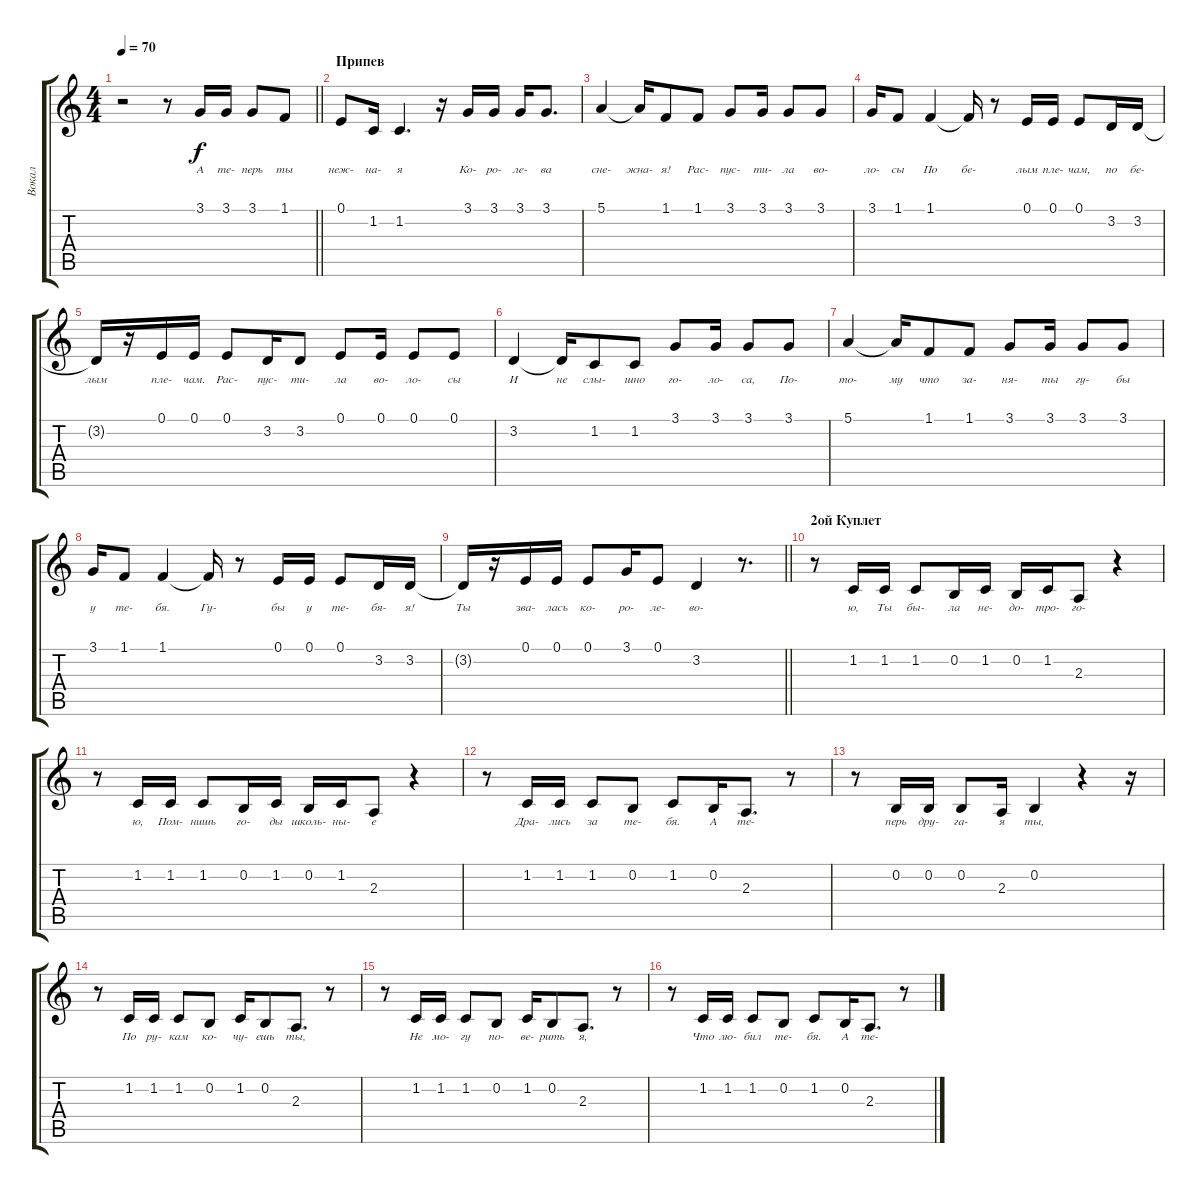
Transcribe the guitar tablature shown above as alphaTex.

\track ("Вокал" "Вокал") {instrument clarinet}
\staff {score tabs}
\tuning (E4 B3 G3 D3 A2 E2) {hide}
\ts (4 4)
\tempo 70
\clef g2
\barLineRight lightlight
\ks c
r.2{dy f} r.8 3.1.16{lyrics (0 "А") lyrics (1 "") lyrics (2 "") lyrics (3 "") lyrics (4 "")} 3.1.16{lyrics (0 "те-") lyrics (1 "") lyrics (2 "") lyrics (3 "") lyrics (4 "")} 3.1.8{lyrics (0 "перь") lyrics (1 "") lyrics (2 "") lyrics (3 "") lyrics (4 "")} 1.1.8{lyrics (0 "ты") lyrics (1 "") lyrics (2 "") lyrics (3 "") lyrics (4 "")} |
\section ("" "Припев")
0.1.8{lyrics (0 "неж-") lyrics (1 "") lyrics (2 "") lyrics (3 "") lyrics (4 "")} 1.2.16{lyrics (0 "на-") lyrics (1 "") lyrics (2 "") lyrics (3 "") lyrics (4 "")} 1.2.4{d lyrics (0 "я") lyrics (1 "") lyrics (2 "") lyrics (3 "") lyrics (4 "")} r.16 3.1.16{lyrics (0 "Ко-") lyrics (1 "") lyrics (2 "") lyrics (3 "") lyrics (4 "")} 3.1.16{lyrics (0 "ро-") lyrics (1 "") lyrics (2 "") lyrics (3 "") lyrics (4 "")} 3.1.16{lyrics (0 "ле-") lyrics (1 "") lyrics (2 "") lyrics (3 "") lyrics (4 "")} 3.1.8{d lyrics (0 "ва") lyrics (1 "") lyrics (2 "") lyrics (3 "") lyrics (4 "")} |
5.1.4{lyrics (0 "сне-") lyrics (1 "") lyrics (2 "") lyrics (3 "") lyrics (4 "")} 5.1{t}.16{lyrics (0 "жна-") lyrics (1 "") lyrics (2 "") lyrics (3 "") lyrics (4 "")} 1.1.8{lyrics (0 "я!") lyrics (1 "") lyrics (2 "") lyrics (3 "") lyrics (4 "")} 1.1.8{lyrics (0 "Рас-") lyrics (1 "") lyrics (2 "") lyrics (3 "") lyrics (4 "")} 3.1.8{lyrics (0 "пус-") lyrics (1 "") lyrics (2 "") lyrics (3 "") lyrics (4 "")} 3.1.16{lyrics (0 "ти-") lyrics (1 "") lyrics (2 "") lyrics (3 "") lyrics (4 "")} 3.1.8{lyrics (0 "ла") lyrics (1 "") lyrics (2 "") lyrics (3 "") lyrics (4 "")} 3.1.8{lyrics (0 "во-") lyrics (1 "") lyrics (2 "") lyrics (3 "") lyrics (4 "")} |
3.1.16{lyrics (0 "ло-") lyrics (1 "") lyrics (2 "") lyrics (3 "") lyrics (4 "")} 1.1.8{lyrics (0 "сы") lyrics (1 "") lyrics (2 "") lyrics (3 "") lyrics (4 "")} 1.1.4{lyrics (0 "По") lyrics (1 "") lyrics (2 "") lyrics (3 "") lyrics (4 "")} 1.1{t}.16{lyrics (0 "бе-") lyrics (1 "") lyrics (2 "") lyrics (3 "") lyrics (4 "")} r.8 0.1.16{lyrics (0 "лым") lyrics (1 "") lyrics (2 "") lyrics (3 "") lyrics (4 "")} 0.1.16{lyrics (0 "пле-") lyrics (1 "") lyrics (2 "") lyrics (3 "") lyrics (4 "")} 0.1.8{lyrics (0 "чам,") lyrics (1 "") lyrics (2 "") lyrics (3 "") lyrics (4 "")} 3.2.16{lyrics (0 "по") lyrics (1 "") lyrics (2 "") lyrics (3 "") lyrics (4 "")} 3.2.16{lyrics (0 "бе-") lyrics (1 "") lyrics (2 "") lyrics (3 "") lyrics (4 "")} |
3.2{t}.16{lyrics (0 "лым") lyrics (1 "") lyrics (2 "") lyrics (3 "") lyrics (4 "")} r.16 0.1.16{lyrics (0 "пле-") lyrics (1 "") lyrics (2 "") lyrics (3 "") lyrics (4 "")} 0.1.16{lyrics (0 "чам.") lyrics (1 "") lyrics (2 "") lyrics (3 "") lyrics (4 "")} 0.1.8{lyrics (0 "Рас-") lyrics (1 "") lyrics (2 "") lyrics (3 "") lyrics (4 "")} 3.2.16{lyrics (0 "пус-") lyrics (1 "") lyrics (2 "") lyrics (3 "") lyrics (4 "")} 3.2.8{lyrics (0 "ти-") lyrics (1 "") lyrics (2 "") lyrics (3 "") lyrics (4 "")} 0.1.8{lyrics (0 "ла") lyrics (1 "") lyrics (2 "") lyrics (3 "") lyrics (4 "")} 0.1.16{lyrics (0 "во-") lyrics (1 "") lyrics (2 "") lyrics (3 "") lyrics (4 "")} 0.1.8{lyrics (0 "ло-") lyrics (1 "") lyrics (2 "") lyrics (3 "") lyrics (4 "")} 0.1.8{lyrics (0 "сы") lyrics (1 "") lyrics (2 "") lyrics (3 "") lyrics (4 "")} |
3.2.4{lyrics (0 "И") lyrics (1 "") lyrics (2 "") lyrics (3 "") lyrics (4 "")} 3.2{t}.16{lyrics (0 "не") lyrics (1 "") lyrics (2 "") lyrics (3 "") lyrics (4 "")} 1.2.8{lyrics (0 "слы-") lyrics (1 "") lyrics (2 "") lyrics (3 "") lyrics (4 "")} 1.2.8{lyrics (0 "шно") lyrics (1 "") lyrics (2 "") lyrics (3 "") lyrics (4 "")} 3.1.8{lyrics (0 "го-") lyrics (1 "") lyrics (2 "") lyrics (3 "") lyrics (4 "")} 3.1.16{lyrics (0 "ло-") lyrics (1 "") lyrics (2 "") lyrics (3 "") lyrics (4 "")} 3.1.8{lyrics (0 "са,") lyrics (1 "") lyrics (2 "") lyrics (3 "") lyrics (4 "")} 3.1.8{lyrics (0 "По-") lyrics (1 "") lyrics (2 "") lyrics (3 "") lyrics (4 "")} |
5.1.4{lyrics (0 "то-") lyrics (1 "") lyrics (2 "") lyrics (3 "") lyrics (4 "")} 5.1{t}.16{lyrics (0 "му") lyrics (1 "") lyrics (2 "") lyrics (3 "") lyrics (4 "")} 1.1.8{lyrics (0 "что") lyrics (1 "") lyrics (2 "") lyrics (3 "") lyrics (4 "")} 1.1.8{lyrics (0 "за-") lyrics (1 "") lyrics (2 "") lyrics (3 "") lyrics (4 "")} 3.1.8{lyrics (0 "ня-") lyrics (1 "") lyrics (2 "") lyrics (3 "") lyrics (4 "")} 3.1.16{lyrics (0 "ты") lyrics (1 "") lyrics (2 "") lyrics (3 "") lyrics (4 "")} 3.1.8{lyrics (0 "гу-") lyrics (1 "") lyrics (2 "") lyrics (3 "") lyrics (4 "")} 3.1.8{lyrics (0 "бы") lyrics (1 "") lyrics (2 "") lyrics (3 "") lyrics (4 "")} |
3.1.16{lyrics (0 "у") lyrics (1 "") lyrics (2 "") lyrics (3 "") lyrics (4 "")} 1.1.8{lyrics (0 "те-") lyrics (1 "") lyrics (2 "") lyrics (3 "") lyrics (4 "")} 1.1.4{lyrics (0 "бя.") lyrics (1 "") lyrics (2 "") lyrics (3 "") lyrics (4 "")} 1.1{t}.16{lyrics (0 "Гу-") lyrics (1 "") lyrics (2 "") lyrics (3 "") lyrics (4 "")} r.8 0.1.16{lyrics (0 "бы") lyrics (1 "") lyrics (2 "") lyrics (3 "") lyrics (4 "")} 0.1.16{lyrics (0 "у") lyrics (1 "") lyrics (2 "") lyrics (3 "") lyrics (4 "")} 0.1.8{lyrics (0 "те-") lyrics (1 "") lyrics (2 "") lyrics (3 "") lyrics (4 "")} 3.2.16{lyrics (0 "бя-") lyrics (1 "") lyrics (2 "") lyrics (3 "") lyrics (4 "")} 3.2.16{lyrics (0 "я!") lyrics (1 "") lyrics (2 "") lyrics (3 "") lyrics (4 "")} |
\barLineRight lightlight
3.2{t}.16{lyrics (0 "Ты") lyrics (1 "") lyrics (2 "") lyrics (3 "") lyrics (4 "")} r.16 0.1.16{lyrics (0 "зва-") lyrics (1 "") lyrics (2 "") lyrics (3 "") lyrics (4 "")} 0.1.16{lyrics (0 "лась") lyrics (1 "") lyrics (2 "") lyrics (3 "") lyrics (4 "")} 0.1.8{lyrics (0 "ко-") lyrics (1 "") lyrics (2 "") lyrics (3 "") lyrics (4 "")} 3.1.16{lyrics (0 "ро-") lyrics (1 "") lyrics (2 "") lyrics (3 "") lyrics (4 "")} 0.1.8{lyrics (0 "ле-") lyrics (1 "") lyrics (2 "") lyrics (3 "") lyrics (4 "")} 3.2.4{lyrics (0 "во-") lyrics (1 "") lyrics (2 "") lyrics (3 "") lyrics (4 "")} r.8{d} |
\section ("" "2ой Куплет")
r.8 1.2.16{lyrics (0 "ю,") lyrics (1 "") lyrics (2 "") lyrics (3 "") lyrics (4 "")} 1.2.16{lyrics (0 "Ты") lyrics (1 "") lyrics (2 "") lyrics (3 "") lyrics (4 "")} 1.2.8{lyrics (0 "бы-") lyrics (1 "") lyrics (2 "") lyrics (3 "") lyrics (4 "")} 0.2.16{lyrics (0 "ла") lyrics (1 "") lyrics (2 "") lyrics (3 "") lyrics (4 "")} 1.2.16{lyrics (0 "не-") lyrics (1 "") lyrics (2 "") lyrics (3 "") lyrics (4 "")} 0.2.16{lyrics (0 "до-") lyrics (1 "") lyrics (2 "") lyrics (3 "") lyrics (4 "")} 1.2.16{lyrics (0 "тро-") lyrics (1 "") lyrics (2 "") lyrics (3 "") lyrics (4 "")} 2.3.8{lyrics (0 "го-") lyrics (1 "") lyrics (2 "") lyrics (3 "") lyrics (4 "")} r.4 |
r.8 1.2.16{lyrics (0 "ю,") lyrics (1 "") lyrics (2 "") lyrics (3 "") lyrics (4 "")} 1.2.16{lyrics (0 "Пом-") lyrics (1 "") lyrics (2 "") lyrics (3 "") lyrics (4 "")} 1.2.8{lyrics (0 "нишь") lyrics (1 "") lyrics (2 "") lyrics (3 "") lyrics (4 "")} 0.2.16{lyrics (0 "го-") lyrics (1 "") lyrics (2 "") lyrics (3 "") lyrics (4 "")} 1.2.16{lyrics (0 "ды") lyrics (1 "") lyrics (2 "") lyrics (3 "") lyrics (4 "")} 0.2.16{lyrics (0 "школь-") lyrics (1 "") lyrics (2 "") lyrics (3 "") lyrics (4 "")} 1.2.16{lyrics (0 "ны-") lyrics (1 "") lyrics (2 "") lyrics (3 "") lyrics (4 "")} 2.3.8{lyrics (0 "е") lyrics (1 "") lyrics (2 "") lyrics (3 "") lyrics (4 "")} r.4 |
r.8 1.2.16{lyrics (0 "Дра-") lyrics (1 "") lyrics (2 "") lyrics (3 "") lyrics (4 "")} 1.2.16{lyrics (0 "лись") lyrics (1 "") lyrics (2 "") lyrics (3 "") lyrics (4 "")} 1.2.8{lyrics (0 "за") lyrics (1 "") lyrics (2 "") lyrics (3 "") lyrics (4 "")} 0.2.8{lyrics (0 "те-") lyrics (1 "") lyrics (2 "") lyrics (3 "") lyrics (4 "")} 1.2.8{lyrics (0 "бя.") lyrics (1 "") lyrics (2 "") lyrics (3 "") lyrics (4 "")} 0.2.16{lyrics (0 "А") lyrics (1 "") lyrics (2 "") lyrics (3 "") lyrics (4 "")} 2.3.8{d lyrics (0 "те-") lyrics (1 "") lyrics (2 "") lyrics (3 "") lyrics (4 "")} r.8 |
r.8 0.2.16{lyrics (0 "перь") lyrics (1 "") lyrics (2 "") lyrics (3 "") lyrics (4 "")} 0.2.16{lyrics (0 "дру-") lyrics (1 "") lyrics (2 "") lyrics (3 "") lyrics (4 "")} 0.2.8{lyrics (0 "га-") lyrics (1 "") lyrics (2 "") lyrics (3 "") lyrics (4 "")} 2.3.16{lyrics (0 "я") lyrics (1 "") lyrics (2 "") lyrics (3 "") lyrics (4 "")} 0.2.4{lyrics (0 "ты,") lyrics (1 "") lyrics (2 "") lyrics (3 "") lyrics (4 "")} r.4 r.16 |
r.8 1.2.16{lyrics (0 "По") lyrics (1 "") lyrics (2 "") lyrics (3 "") lyrics (4 "")} 1.2.16{lyrics (0 "ру-") lyrics (1 "") lyrics (2 "") lyrics (3 "") lyrics (4 "")} 1.2.8{lyrics (0 "кам") lyrics (1 "") lyrics (2 "") lyrics (3 "") lyrics (4 "")} 0.2.8{lyrics (0 "ко-") lyrics (1 "") lyrics (2 "") lyrics (3 "") lyrics (4 "")} 1.2.16{lyrics (0 "чу-") lyrics (1 "") lyrics (2 "") lyrics (3 "") lyrics (4 "")} 0.2.8{lyrics (0 "ешь") lyrics (1 "") lyrics (2 "") lyrics (3 "") lyrics (4 "")} 2.3.8{d lyrics (0 "ты,") lyrics (1 "") lyrics (2 "") lyrics (3 "") lyrics (4 "")} r.8 |
r.8 1.2.16{lyrics (0 "Не") lyrics (1 "") lyrics (2 "") lyrics (3 "") lyrics (4 "")} 1.2.16{lyrics (0 "мо-") lyrics (1 "") lyrics (2 "") lyrics (3 "") lyrics (4 "")} 1.2.8{lyrics (0 "гу") lyrics (1 "") lyrics (2 "") lyrics (3 "") lyrics (4 "")} 0.2.8{lyrics (0 "по-") lyrics (1 "") lyrics (2 "") lyrics (3 "") lyrics (4 "")} 1.2.16{lyrics (0 "ве-") lyrics (1 "") lyrics (2 "") lyrics (3 "") lyrics (4 "")} 0.2.8{lyrics (0 "рить") lyrics (1 "") lyrics (2 "") lyrics (3 "") lyrics (4 "")} 2.3.8{d lyrics (0 "я,") lyrics (1 "") lyrics (2 "") lyrics (3 "") lyrics (4 "")} r.8 |
r.8 1.2.16{lyrics (0 "Что") lyrics (1 "") lyrics (2 "") lyrics (3 "") lyrics (4 "")} 1.2.16{lyrics (0 "лю-") lyrics (1 "") lyrics (2 "") lyrics (3 "") lyrics (4 "")} 1.2.8{lyrics (0 "бил") lyrics (1 "") lyrics (2 "") lyrics (3 "") lyrics (4 "")} 0.2.8{lyrics (0 "те-") lyrics (1 "") lyrics (2 "") lyrics (3 "") lyrics (4 "")} 1.2.8{lyrics (0 "бя.") lyrics (1 "") lyrics (2 "") lyrics (3 "") lyrics (4 "")} 0.2.16{lyrics (0 "А") lyrics (1 "") lyrics (2 "") lyrics (3 "") lyrics (4 "")} 2.3.8{d lyrics (0 "те-") lyrics (1 "") lyrics (2 "") lyrics (3 "") lyrics (4 "")} r.8
